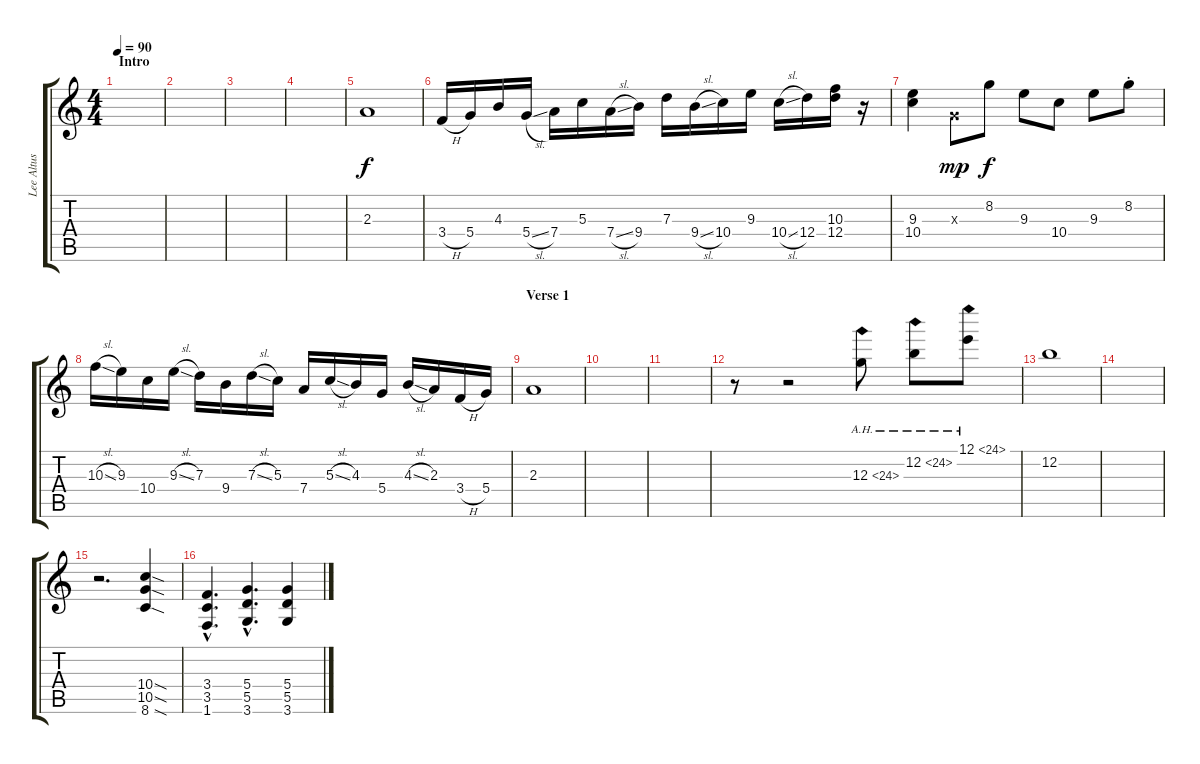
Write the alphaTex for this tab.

\track ("Lee Altus" "Lee Altus") {instrument distortionguitar}
\staff {score tabs}
\tuning (E4 B3 G3 D3 A2 E2) {hide}
\ts (4 4)
\section ("" "Intro")
\tempo 90
\clef g2
\ks c
|
|
|
|
2.3.1{volume 14 instrument acousticguitarnylon} |
3.4{h}.16 5.4.16 4.3.16 5.4{sl}.16 7.4.16 5.3.16 7.4{sl}.16 9.4.16 7.3.16 9.4{sl}.16 10.4.16 9.3.16 10.4{sl}.16 12.4.16 (10.3 12.4).16 r.16 |
(9.3 10.4).4 0.3{x}.8{dy mp} 8.2.8{dy f} 9.3.8 10.4.8 9.3.8 8.2{st}.8 |
10.3{sl}.16 9.3.16 10.4.16 9.3{sl}.16 7.3.16 9.4.16 7.3{sl}.16 5.3.16 7.4.16 5.3{sl}.16 4.3.16 5.4.16 4.3{sl}.16 2.3.16 3.4{h}.16 5.4.16 |
\section ("" "Verse 1")
2.3.1 |
|
|
r.8 r.2 12.3{ah 12}.8 12.2{ah 12}.8 12.1{ah 12}.8 |
12.2.1 |
|
r.2{d} (10.4{sod} 10.5{sod} 8.6{sod}).4{volume 12 instrument distortionguitar} |
(3.4{hac} 3.5{hac} 1.6{hac}).4{d} (5.4{hac} 5.5{hac} 3.6{hac}).4{d} (5.4 5.5 3.6).4
